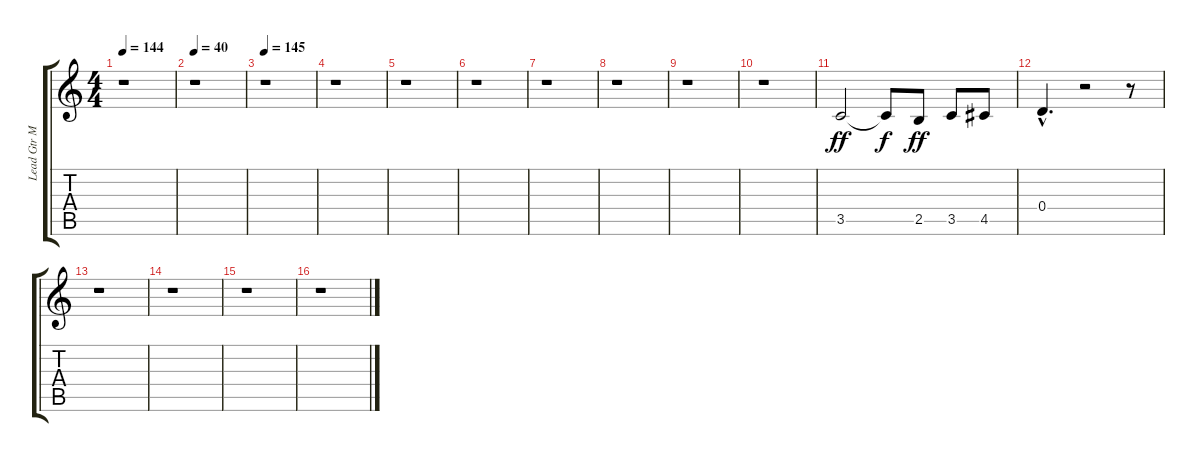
\track ("Lead Gtr Muted" "Lead Gtr M") {instrument electricguitarmuted}
\staff {score tabs}
\tuning (E4 B3 G3 D3 A2 E2) {hide}
\ts (4 4)
\tempo 144
\clef g2
\ks c
r.1{dy ff instrument electricguitarmuted} |
\tempo 40
r.1 |
\tempo 145
r.1 |
r.1 |
r.1 |
r.1 |
r.1 |
r.1 |
r.1 |
r.1 |
3.5.2 3.5{t}.8{dy f} 2.5.8{dy ff} 3.5.8 4.5.8 |
0.4{hac}.4{d} r.2 r.8 |
r.1 |
r.1 |
r.1 |
r.1
